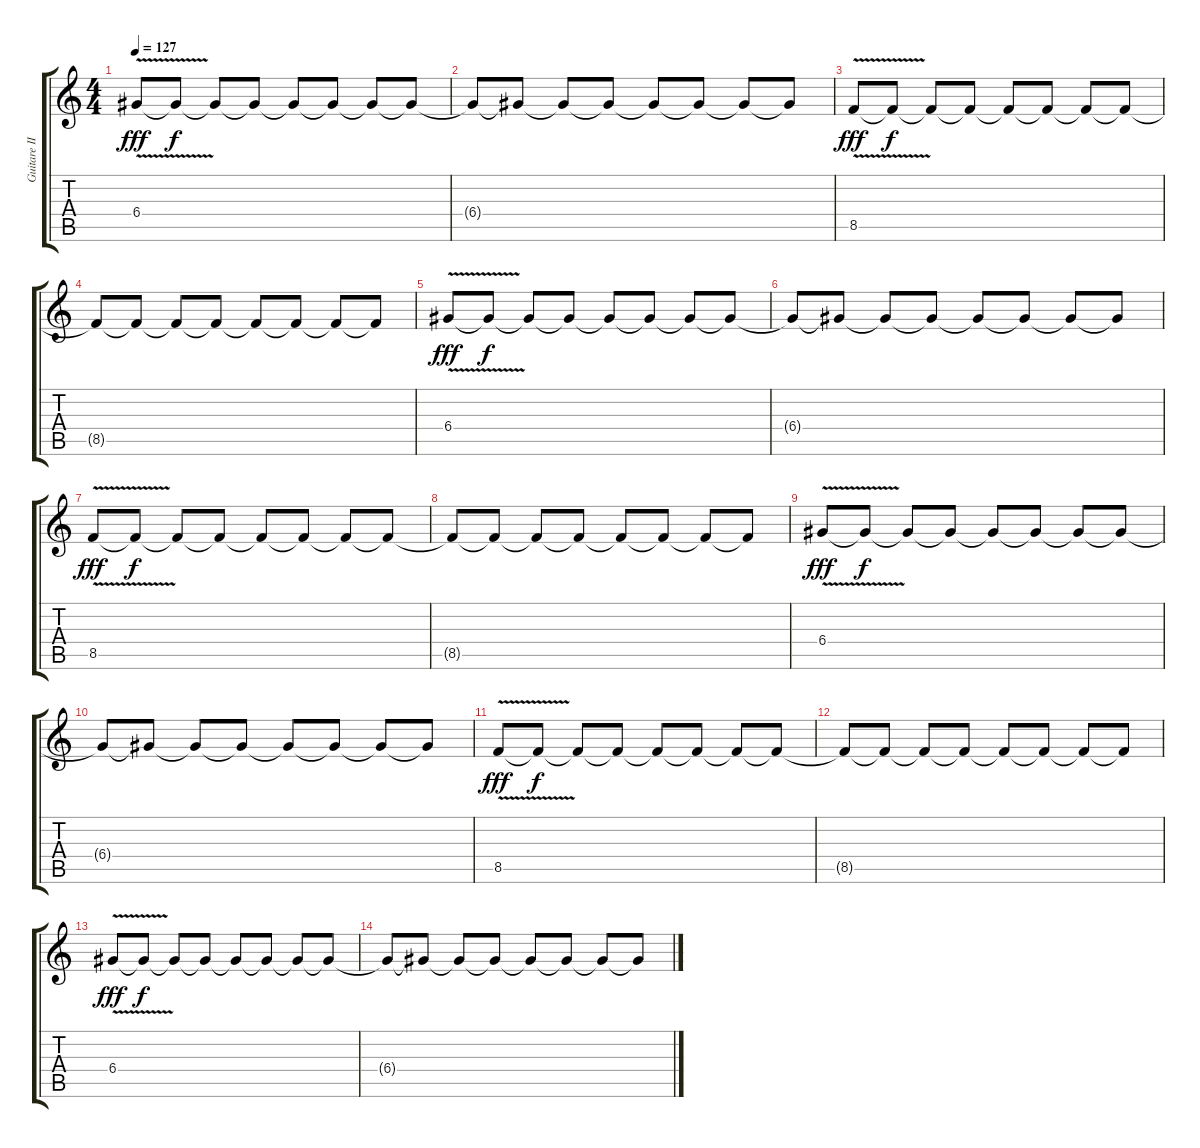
\track ("Guitare II" "Guitare II") {instrument distortionguitar}
\staff {score tabs}
\tuning (E4 B3 G3 D3 A2 D2) {hide}
\ts (4 4)
\tempo 127
\clef g2
\ks c
6.4{v}.8{dy fff} 6.4{t}.8{dy f} 6.4{t}.8 6.4{t}.8 6.4{t}.8 6.4{t}.8 6.4{t}.8 6.4{t}.8 |
6.4{t}.8 6.4{t}.8 6.4{t}.8 6.4{t}.8 6.4{t}.8 6.4{t}.8 6.4{t}.8 6.4{t}.8 |
8.5{v}.8{dy fff balance 0 instrument electricguitarjazz} 8.5{t}.8{dy f} 8.5{t}.8 8.5{t}.8 8.5{t}.8 8.5{t}.8 8.5{t}.8 8.5{t}.8 |
8.5{t}.8 8.5{t}.8 8.5{t}.8 8.5{t}.8 8.5{t}.8 8.5{t}.8 8.5{t}.8 8.5{t}.8 |
6.4{v}.8{dy fff} 6.4{t}.8{dy f} 6.4{t}.8 6.4{t}.8 6.4{t}.8 6.4{t}.8 6.4{t}.8 6.4{t}.8 |
6.4{t}.8 6.4{t}.8 6.4{t}.8 6.4{t}.8 6.4{t}.8 6.4{t}.8 6.4{t}.8 6.4{t}.8 |
8.5{v}.8{dy fff balance 0 instrument electricguitarjazz} 8.5{t}.8{dy f} 8.5{t}.8 8.5{t}.8 8.5{t}.8 8.5{t}.8 8.5{t}.8 8.5{t}.8 |
8.5{t}.8 8.5{t}.8 8.5{t}.8 8.5{t}.8 8.5{t}.8 8.5{t}.8 8.5{t}.8 8.5{t}.8 |
6.4{v}.8{dy fff} 6.4{t}.8{dy f} 6.4{t}.8 6.4{t}.8 6.4{t}.8 6.4{t}.8 6.4{t}.8 6.4{t}.8 |
6.4{t}.8 6.4{t}.8 6.4{t}.8 6.4{t}.8 6.4{t}.8 6.4{t}.8 6.4{t}.8 6.4{t}.8 |
8.5{v}.8{dy fff balance 0 instrument electricguitarjazz} 8.5{t}.8{dy f} 8.5{t}.8 8.5{t}.8 8.5{t}.8 8.5{t}.8 8.5{t}.8 8.5{t}.8 |
8.5{t}.8 8.5{t}.8 8.5{t}.8 8.5{t}.8 8.5{t}.8 8.5{t}.8 8.5{t}.8 8.5{t}.8 |
6.4{v}.8{dy fff} 6.4{t}.8{dy f} 6.4{t}.8 6.4{t}.8 6.4{t}.8 6.4{t}.8 6.4{t}.8 6.4{t}.8 |
6.4{t}.8 6.4{t}.8 6.4{t}.8 6.4{t}.8 6.4{t}.8 6.4{t}.8 6.4{t}.8 6.4{t}.8
